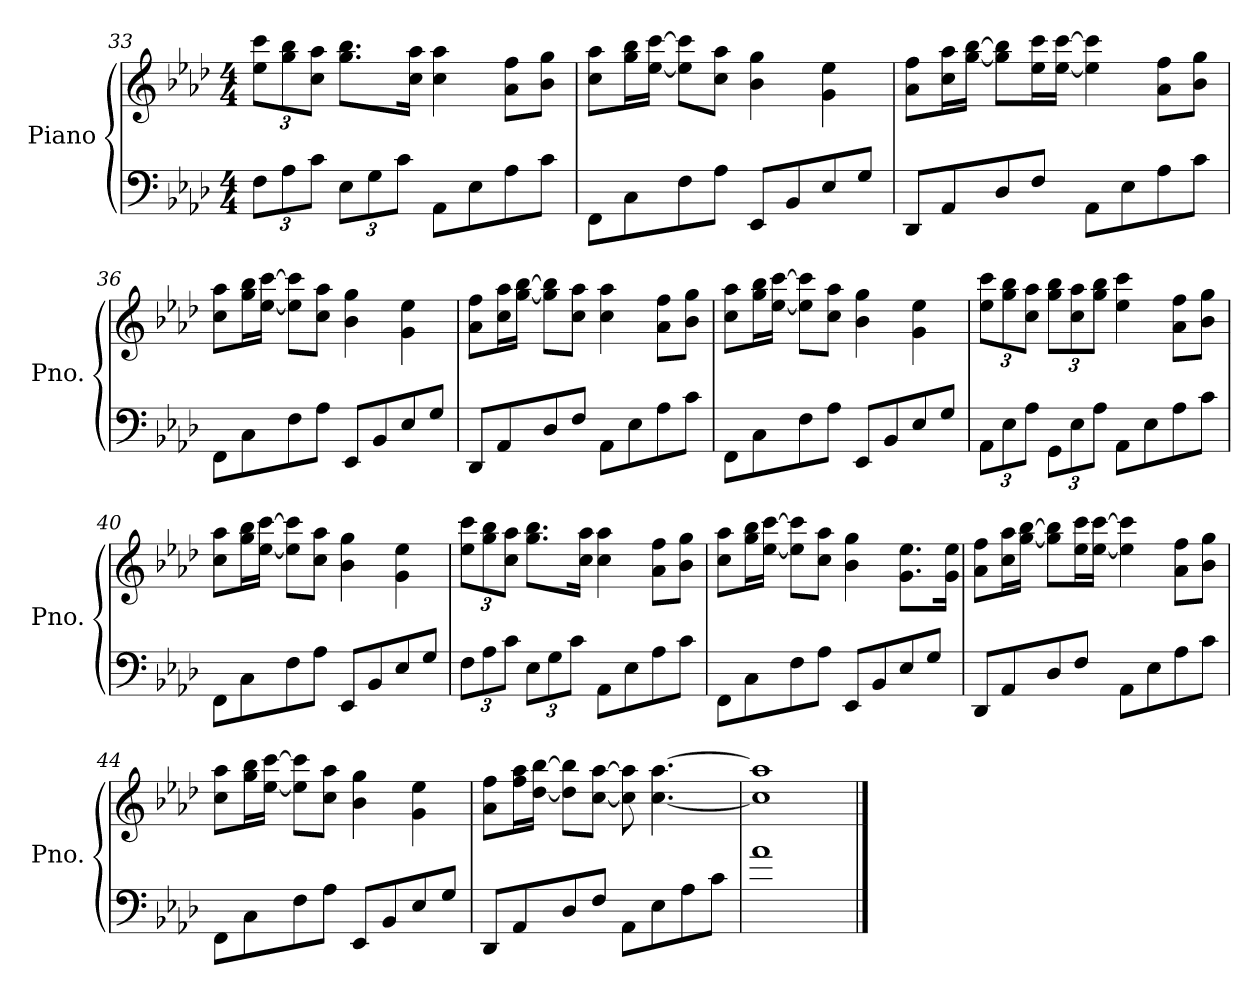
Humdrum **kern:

**kern	**kern
*part1	*part1
*staff2	*staff1
*I"Piano	*
*I'Pno.	*
*clefF4	*clefG2
*k[b-e-a-d-]	*k[b-e-a-d-]
*M4/4	*M4/4
*Xbrackettup	*Xbrackettup
=33	=33
12Fi\L	12ee-j\ 12cccZ\L
12A-i\	12ggj\ 12bb-Z\
12ci\J	12ccj\ 12aa-Z\J
12E-i\L	8.ggj\ 8.bb-Z\L
12Gi\	.
12ci\J	.
.	16ccj\ 16aa-Z\Jk
8AA-i\L	4ccj\ 4aa-Z\
8E-i\	.
8A-i\	8a-j\ 8ffZ\L
8ci\J	8b-j\ 8ggZ\J
=34	=34
8FFi\L	8ccj\ 8aa-Z\L
8Ci\	16ggj\ 16bb-Z\L
.	[16ee-j\ [16cccZ\JJ
8Fi\	8ee-j\] 8cccZ\]L
8A-i\J	8ccj\ 8aa-Z\J
8EE-i/L	4b-j\ 4ggZ\
8BB-i/	.
8E-i/	4gj\ 4ee-Z\
8Gi/J	.
!!LO:PB:g=z
=35	=35
8DD-i/L	8a-j\ 8ffZ\L
8AA-i/	16ccj\ 16aa-Z\L
.	[16ggj\ [16bb-Z\JJ
8D-i/	8ggj\] 8bb-Z\]L
8Fi/J	16ee-j\ 16cccZ\L
.	[16ee-j\ [16cccZ\JJ
8AA-i\L	4ee-j\] 4cccZ\]
8E-i\	.
8A-i\	8a-j\ 8ffZ\L
8ci\J	8b-j\ 8ggZ\J
=36	=36
8FFi\L	8ccj\ 8aa-Z\L
8Ci\	16ggj\ 16bb-Z\L
.	[16ee-j\ [16cccZ\JJ
8Fi\	8ee-j\] 8cccZ\]L
8A-i\J	8ccj\ 8aa-Z\J
8EE-i/L	4b-j\ 4ggZ\
8BB-i/	.
8E-i/	4gj\ 4ee-Z\
8Gi/J	.
=37	=37
8DD-i/L	8a-j\ 8ffZ\L
8AA-i/	16ccj\ 16aa-Z\L
.	[16ggj\ [16bb-Z\JJ
8D-i/	8ggj\] 8bb-Z\]L
8Fi/J	8ccj\ 8aa-Z\J
8AA-i\L	4ccj\ 4aa-Z\
8E-i\	.
8A-i\	8a-j\ 8ffZ\L
8ci\J	8b-j\ 8ggZ\J
!!LO:LB:g=z
=38	=38
8FFi\L	8ccj\ 8aa-Z\L
8Ci\	16ggj\ 16bb-Z\L
.	[16ee-j\ [16cccZ\JJ
8Fi\	8ee-j\] 8cccZ\]L
8A-i\J	8ccj\ 8aa-Z\J
8EE-i/L	4b-j\ 4ggZ\
8BB-i/	.
8E-i/	4gj\ 4ee-Z\
8Gi/J	.
=39	=39
12AA-i\L	12ee-j\ 12cccZ\L
12E-i\	12ggj\ 12bb-Z\
12A-i\J	12ccj\ 12aa-Z\J
12GGi\L	12ggj\ 12bb-Z\L
12E-i\	12ccj\ 12aa-Z\
12A-i\J	12ggj\ 12bb-Z\J
8AA-i\L	4ee-j\ 4cccZ\
8E-i\	.
8A-i\	8a-j\ 8ffZ\L
8ci\J	8b-j\ 8ggZ\J
=40	=40
8FFi\L	8ccj\ 8aa-Z\L
8Ci\	16ggj\ 16bb-Z\L
.	[16ee-j\ [16cccZ\JJ
8Fi\	8ee-j\] 8cccZ\]L
8A-i\J	8ccj\ 8aa-Z\J
8EE-i/L	4b-j\ 4ggZ\
8BB-i/	.
8E-i/	4gj\ 4ee-Z\
8Gi/J	.
!!LO:LB:g=z
=41	=41
12Fi\L	12ee-j\ 12cccZ\L
12A-i\	12ggj\ 12bb-Z\
12ci\J	12ccj\ 12aa-Z\J
12E-i\L	8.ggj\ 8.bb-Z\L
12Gi\	.
12ci\J	.
.	16ccj\ 16aa-Z\Jk
8AA-i\L	4ccj\ 4aa-Z\
8E-i\	.
8A-i\	8a-j\ 8ffZ\L
8ci\J	8b-j\ 8ggZ\J
=42	=42
8FFi\L	8ccj\ 8aa-Z\L
8Ci\	16ggj\ 16bb-Z\L
.	[16ee-j\ [16cccZ\JJ
8Fi\	8ee-j\] 8cccZ\]L
8A-i\J	8ccj\ 8aa-Z\J
8EE-i/L	4b-j\ 4ggZ\
8BB-i/	.
8E-i/	8.gj\ 8.ee-Z\L
8Gi/J	.
.	16gj\ 16ee-Z\Jk
=43	=43
8DD-i/L	8a-j\ 8ffZ\L
8AA-i/	16ccj\ 16aa-Z\L
.	[16ggj\ [16bb-Z\JJ
8D-i/	8ggj\] 8bb-Z\]L
8Fi/J	16ee-j\ 16cccZ\L
.	[16ee-j\ [16cccZ\JJ
8AA-i\L	4ee-j\] 4cccZ\]
8E-i\	.
8A-i\	8a-j\ 8ffZ\L
8ci\J	8b-j\ 8ggZ\J
!!LO:LB:g=z
=44	=44
8FFi\L	8ccj\ 8aa-Z\L
8Ci\	16ggj\ 16bb-Z\L
.	[16ee-j\ [16cccZ\JJ
8Fi\	8ee-j\] 8cccZ\]L
8A-i\J	8ccj\ 8aa-Z\J
8EE-i/L	4b-j\ 4ggZ\
8BB-i/	.
8E-i/	4gj\ 4ee-Z\
8Gi/J	.
=45	=45
8DD-i/L	8a-j\ 8ffZ\L
8AA-i/	16ffj\ 16aa-Z\L
.	[16dd-j\ [16bb-Z\JJ
8D-i/	8dd-j\] 8bb-Z\]L
8Fi/J	[8ccj\ [8aa-Z\J
8AA-i\L	8ccj\] 8aa-Z\]
8E-i\	[4.ccj\ [4.aa-Z\
8A-i\	.
8ci\J	.
=46	=46
1a-i	1ccj] 1aa-Z]
==	==
*-	*-
